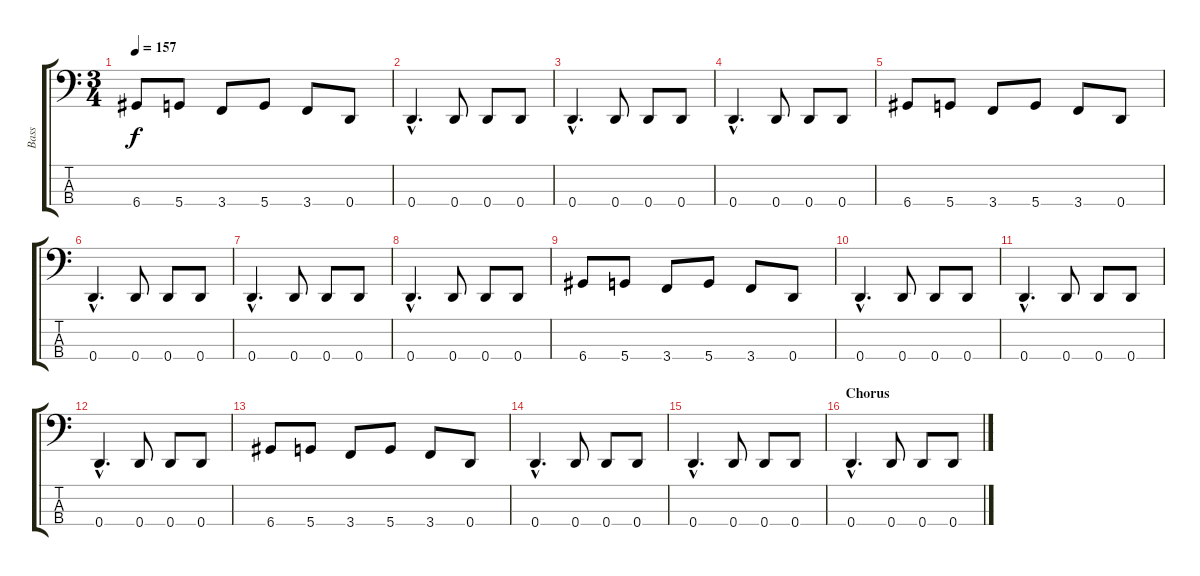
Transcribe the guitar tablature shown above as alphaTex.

\track ("Bass" "Bass") {instrument electricbassfinger}
\staff {score tabs}
\tuning (G2 D2 A1 D1) {hide}
\ts (3 4)
\tempo 157
\clef f4
\ks c
6.4.8{dy f} 5.4.8 3.4.8 5.4.8 3.4.8 0.4.8 |
0.4{hac}.4{d} 0.4.8 0.4.8 0.4.8 |
0.4{hac}.4{d} 0.4.8 0.4.8 0.4.8 |
0.4{hac}.4{d} 0.4.8 0.4.8 0.4.8 |
6.4.8 5.4.8 3.4.8 5.4.8 3.4.8 0.4.8 |
0.4{hac}.4{d} 0.4.8 0.4.8 0.4.8 |
0.4{hac}.4{d} 0.4.8 0.4.8 0.4.8 |
0.4{hac}.4{d} 0.4.8 0.4.8 0.4.8 |
6.4.8 5.4.8 3.4.8 5.4.8 3.4.8 0.4.8 |
0.4{hac}.4{d} 0.4.8 0.4.8 0.4.8 |
0.4{hac}.4{d} 0.4.8 0.4.8 0.4.8 |
0.4{hac}.4{d} 0.4.8 0.4.8 0.4.8 |
6.4.8 5.4.8 3.4.8 5.4.8 3.4.8 0.4.8 |
0.4{hac}.4{d} 0.4.8 0.4.8 0.4.8 |
0.4{hac}.4{d} 0.4.8 0.4.8 0.4.8 |
\section ("" "Chorus")
0.4{hac}.4{d} 0.4.8 0.4.8 0.4.8
